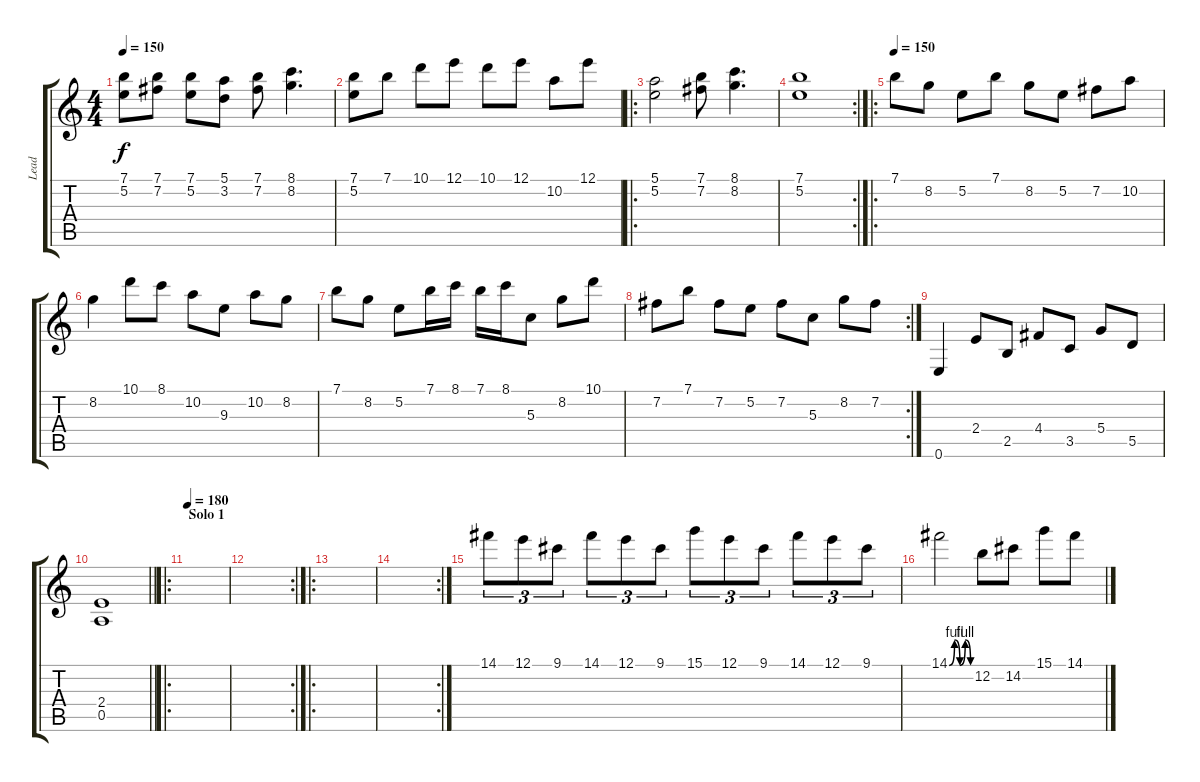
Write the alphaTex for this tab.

\track ("Lead" "Lead") {instrument distortionguitar}
\staff {score tabs}
\tuning (E4 B3 G3 D3 A2 E2) {hide}
\ts (4 4)
\tempo 150
\clef g2
\ks c
(7.1 5.2).8{dy f} (7.1 7.2).8 (7.1 5.2).8 (5.1 3.2).8 (7.1 7.2).8 (8.1 8.2).4{d} |
(7.1 5.2).8{instrument distortionguitar} 7.1.8 10.1.8 12.1.8 10.1.8 12.1.8 10.2.8 12.1.8 |
\ro
(5.1 5.2).2 (7.1 7.2).8 (8.1 8.2).4{d} |
\rc 2
(7.1 5.2).1{instrument distortionguitar} |
\ro
\tempo 150
7.1.8 8.2.8 5.2.8 7.1.8 8.2.8 5.2.8 7.2.8 10.2.8 |
8.2.4 10.1.8 8.1.8 10.2.8 9.3.8 10.2.8 8.2.8 |
7.1.8 8.2.8 5.2.8 7.1.16 8.1.16 7.1.16 8.1.16 5.3.8 8.2.8 10.1.8 |
\rc 2
7.2.8 7.1.8 7.2.8 5.2.8 7.2.8 5.3.8 8.2.8 7.2.8 |
0.6.4 2.4.8 2.5.8 4.4.8 3.5.8 5.4.8 5.5.8 |
\barLineRight lightlight
(2.4 0.5).1{volume 0} |
\ro
\section ("" "Solo 1")
\tempo 180
|
\rc 2
|
\ro
|
\rc 2
|
14.1.8{tu (3 2) volume 16} 12.1.8{tu (3 2)} 9.1.8{tu (3 2)} 14.1.8{tu (3 2)} 12.1.8{tu (3 2)} 9.1.8{tu (3 2)} 15.1.8{tu (3 2)} 12.1.8{tu (3 2)} 9.1.8{tu (3 2)} 14.1.8{tu (3 2)} 12.1.8{tu (3 2)} 9.1.8{tu (3 2)} |
14.1{be (custom 0 0 15 4 30 0 45 4 60 0)}.2 12.2.8 14.2.8 15.1.8 14.1.8
